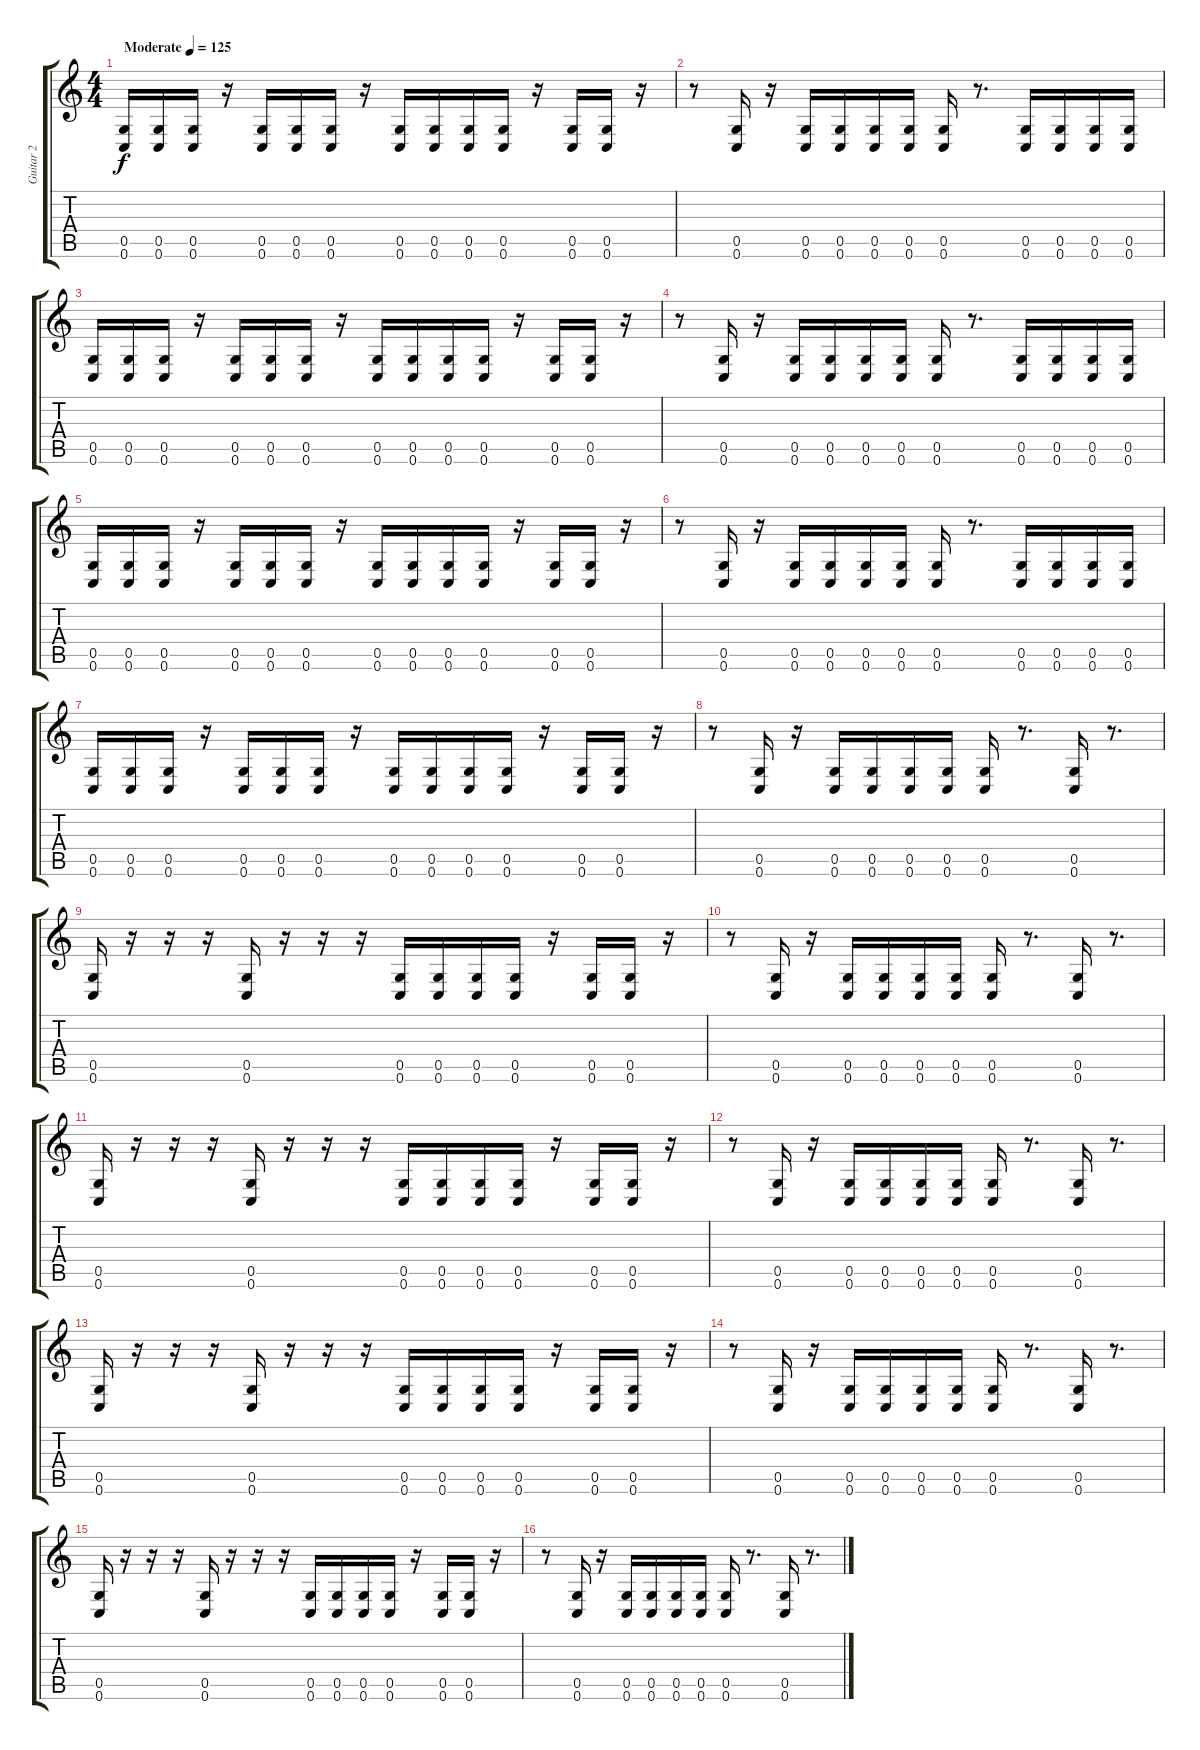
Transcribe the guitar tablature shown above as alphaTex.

\track ("Guitar 2" "Guitar 2") {instrument distortionguitar}
\staff {score tabs}
\tuning (D4 A3 F3 C3 G2 C2) {hide}
\ts (4 4)
\tempo (125 "Moderate")
\clef g2
\ks c
(0.5 0.6).16{dy f instrument distortionguitar} (0.5 0.6).16 (0.5 0.6).16 r.16 (0.5 0.6).16 (0.5 0.6).16 (0.5 0.6).16 r.16 (0.5 0.6).16 (0.5 0.6).16 (0.5 0.6).16 (0.5 0.6).16 r.16 (0.5 0.6).16 (0.5 0.6).16 r.16 |
r.8 (0.5 0.6).16 r.16 (0.5 0.6).16 (0.5 0.6).16 (0.5 0.6).16 (0.5 0.6).16 (0.5 0.6).16 r.8{d} (0.5 0.6).16 (0.5 0.6).16 (0.5 0.6).16 (0.5 0.6).16 |
(0.5 0.6).16 (0.5 0.6).16 (0.5 0.6).16 r.16 (0.5 0.6).16 (0.5 0.6).16 (0.5 0.6).16 r.16 (0.5 0.6).16 (0.5 0.6).16 (0.5 0.6).16 (0.5 0.6).16 r.16 (0.5 0.6).16 (0.5 0.6).16 r.16 |
r.8 (0.5 0.6).16 r.16 (0.5 0.6).16 (0.5 0.6).16 (0.5 0.6).16 (0.5 0.6).16 (0.5 0.6).16 r.8{d} (0.5 0.6).16 (0.5 0.6).16 (0.5 0.6).16 (0.5 0.6).16 |
(0.5 0.6).16 (0.5 0.6).16 (0.5 0.6).16 r.16 (0.5 0.6).16 (0.5 0.6).16 (0.5 0.6).16 r.16 (0.5 0.6).16 (0.5 0.6).16 (0.5 0.6).16 (0.5 0.6).16 r.16 (0.5 0.6).16 (0.5 0.6).16 r.16 |
r.8 (0.5 0.6).16 r.16 (0.5 0.6).16 (0.5 0.6).16 (0.5 0.6).16 (0.5 0.6).16 (0.5 0.6).16 r.8{d} (0.5 0.6).16 (0.5 0.6).16 (0.5 0.6).16 (0.5 0.6).16 |
(0.5 0.6).16 (0.5 0.6).16 (0.5 0.6).16 r.16 (0.5 0.6).16 (0.5 0.6).16 (0.5 0.6).16 r.16 (0.5 0.6).16 (0.5 0.6).16 (0.5 0.6).16 (0.5 0.6).16 r.16 (0.5 0.6).16 (0.5 0.6).16 r.16 |
r.8 (0.5 0.6).16 r.16 (0.5 0.6).16 (0.5 0.6).16 (0.5 0.6).16 (0.5 0.6).16 (0.5 0.6).16 r.8{d} (0.5 0.6).16 r.8{d} |
(0.5 0.6).16 r.16 r.16 r.16 (0.5 0.6).16 r.16 r.16 r.16 (0.5 0.6).16 (0.5 0.6).16 (0.5 0.6).16 (0.5 0.6).16 r.16 (0.5 0.6).16 (0.5 0.6).16 r.16 |
r.8 (0.5 0.6).16 r.16 (0.5 0.6).16 (0.5 0.6).16 (0.5 0.6).16 (0.5 0.6).16 (0.5 0.6).16 r.8{d} (0.5 0.6).16 r.8{d} |
(0.5 0.6).16 r.16 r.16 r.16 (0.5 0.6).16 r.16 r.16 r.16 (0.5 0.6).16 (0.5 0.6).16 (0.5 0.6).16 (0.5 0.6).16 r.16 (0.5 0.6).16 (0.5 0.6).16 r.16 |
r.8 (0.5 0.6).16 r.16 (0.5 0.6).16 (0.5 0.6).16 (0.5 0.6).16 (0.5 0.6).16 (0.5 0.6).16 r.8{d} (0.5 0.6).16 r.8{d} |
(0.5 0.6).16 r.16 r.16 r.16 (0.5 0.6).16 r.16 r.16 r.16 (0.5 0.6).16 (0.5 0.6).16 (0.5 0.6).16 (0.5 0.6).16 r.16 (0.5 0.6).16 (0.5 0.6).16 r.16 |
r.8 (0.5 0.6).16 r.16 (0.5 0.6).16 (0.5 0.6).16 (0.5 0.6).16 (0.5 0.6).16 (0.5 0.6).16 r.8{d} (0.5 0.6).16 r.8{d} |
(0.5 0.6).16 r.16 r.16 r.16 (0.5 0.6).16 r.16 r.16 r.16 (0.5 0.6).16 (0.5 0.6).16 (0.5 0.6).16 (0.5 0.6).16 r.16 (0.5 0.6).16 (0.5 0.6).16 r.16 |
r.8 (0.5 0.6).16 r.16 (0.5 0.6).16 (0.5 0.6).16 (0.5 0.6).16 (0.5 0.6).16 (0.5 0.6).16 r.8{d} (0.5 0.6).16 r.8{d}
